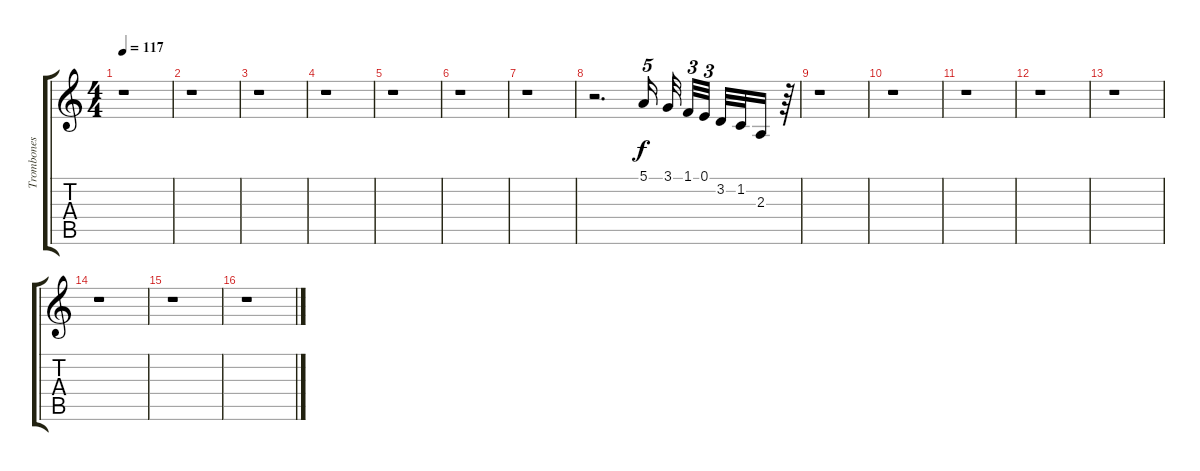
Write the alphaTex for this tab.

\track ("Trombones" "Trombones") {instrument trombone}
\staff {score tabs}
\tuning (E4 B3 G3 D3 A2 E2) {hide}
\ts (4 4)
\tempo 117
\clef g2
\ks c
r.1{dy f} |
r.1 |
r.1 |
r.1 |
r.1 |
r.1 |
r.1 |
r.2{d} 5.1.16{tu (5 4)} 3.1.32 1.1.32{tu (3 2)} 0.1.32{tu (3 2)} 3.2.32 1.2.32 2.3.16 r.64 |
r.1 |
r.1 |
r.1 |
r.1 |
r.1 |
r.1 |
r.1 |
r.1
